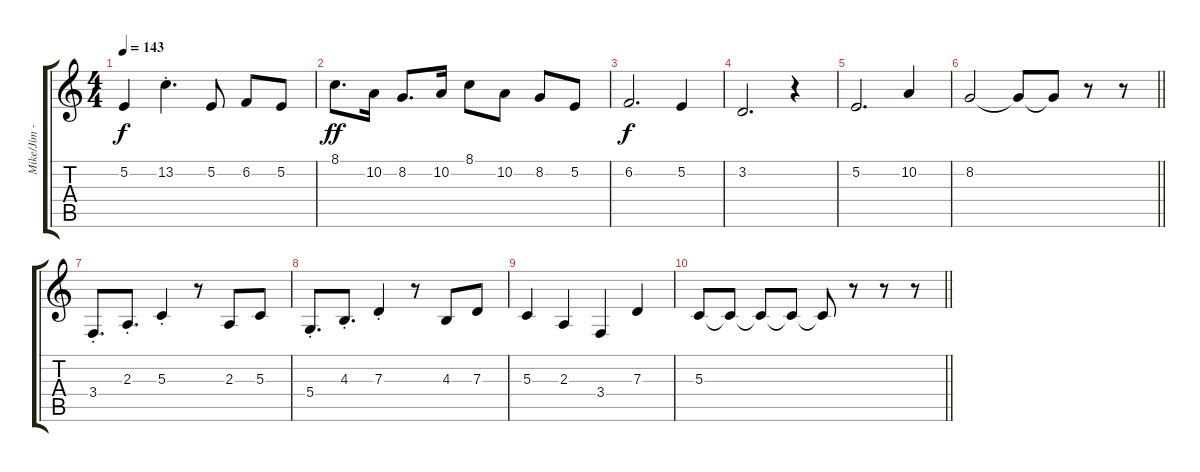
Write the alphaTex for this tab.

\track ("Mike/Jim - Alto Sax" "Mike/Jim -") {instrument altosax}
\staff {score tabs}
\tuning (E4 B3 G3 D3 A2 E2) {hide}
\ts (4 4)
\tempo 143
\clef g2
\ks c
5.2{t}.4{dy f} 13.2{st}.4{d} 5.2.8 6.2.8 5.2.8 |
8.1.8{d dy ff} 10.2.16 8.2.8{d} 10.2.16 8.1.8 10.2.8 8.2.8 5.2.8 |
6.2.2{d dy f} 5.2.4 |
3.2.2{d} r.4 |
5.2.2{d} 10.2.4 |
\barLineRight lightlight
8.2.2 8.2{t}.8 8.2{t}.8 r.8 r.8 |
3.4{st}.8{d} 2.3{st}.8{d} 5.3{st}.4 r.8 2.3.8 5.3.8 |
5.4{st}.8{d} 4.3{st}.8{d} 7.3{st}.4 r.8 4.3.8 7.3.8 |
5.3.4 2.3.4 3.4.4 7.3.4 |
\barLineRight lightlight
5.3.8 5.3{t}.8 5.3{t}.8 5.3{t}.8 5.3{t}.8 r.8 r.8 r.8
